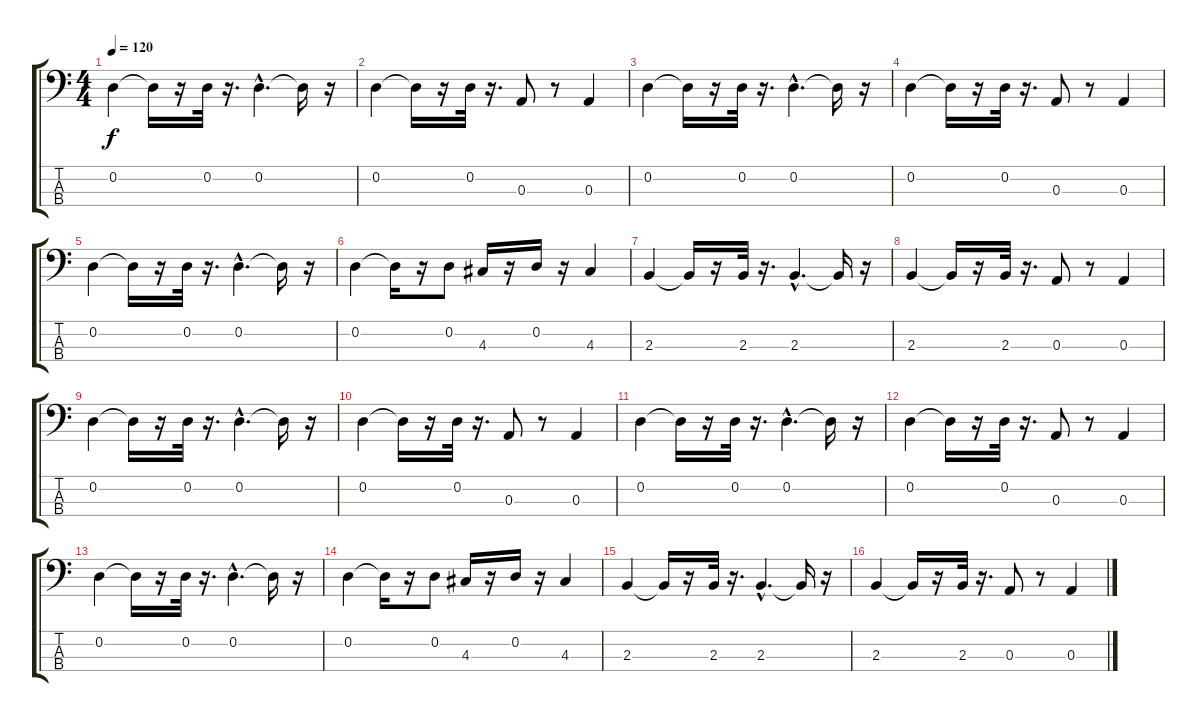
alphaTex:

\track "" {instrument fretlessbass}
\staff {score tabs}
\tuning (G2 D2 A1 E1) {hide}
\ts (4 4)
\tempo 120
\clef f4
\ks c
0.2.4{dy f} 0.2{t}.16 r.16 0.2.32 r.16{d} 0.2{hac}.4{d} 0.2{t}.16 r.16 |
0.2.4 0.2{t}.16 r.16 0.2.32 r.16{d} 0.3.8 r.8 0.3.4 |
0.2.4 0.2{t}.16 r.16 0.2.32 r.16{d} 0.2{hac}.4{d} 0.2{t}.16 r.16 |
0.2.4 0.2{t}.16 r.16 0.2.32 r.16{d} 0.3.8 r.8 0.3.4 |
0.2.4 0.2{t}.16 r.16 0.2.32 r.16{d} 0.2{hac}.4{d} 0.2{t}.16 r.16 |
0.2.4 0.2{t}.16 r.16 0.2.8 4.3.16 r.16 0.2.16 r.16 4.3.4 |
2.3.4 2.3{t}.16 r.16 2.3.32 r.16{d} 2.3{hac}.4{d} 2.3{t}.16 r.16 |
2.3.4 2.3{t}.16 r.16 2.3.32 r.16{d} 0.3.8 r.8 0.3.4 |
0.2.4 0.2{t}.16 r.16 0.2.32 r.16{d} 0.2{hac}.4{d} 0.2{t}.16 r.16 |
0.2.4 0.2{t}.16 r.16 0.2.32 r.16{d} 0.3.8 r.8 0.3.4 |
0.2.4 0.2{t}.16 r.16 0.2.32 r.16{d} 0.2{hac}.4{d} 0.2{t}.16 r.16 |
0.2.4 0.2{t}.16 r.16 0.2.32 r.16{d} 0.3.8 r.8 0.3.4 |
0.2.4 0.2{t}.16 r.16 0.2.32 r.16{d} 0.2{hac}.4{d} 0.2{t}.16 r.16 |
0.2.4 0.2{t}.16 r.16 0.2.8 4.3.16 r.16 0.2.16 r.16 4.3.4 |
2.3.4 2.3{t}.16 r.16 2.3.32 r.16{d} 2.3{hac}.4{d} 2.3{t}.16 r.16 |
2.3.4 2.3{t}.16 r.16 2.3.32 r.16{d} 0.3.8 r.8 0.3.4
